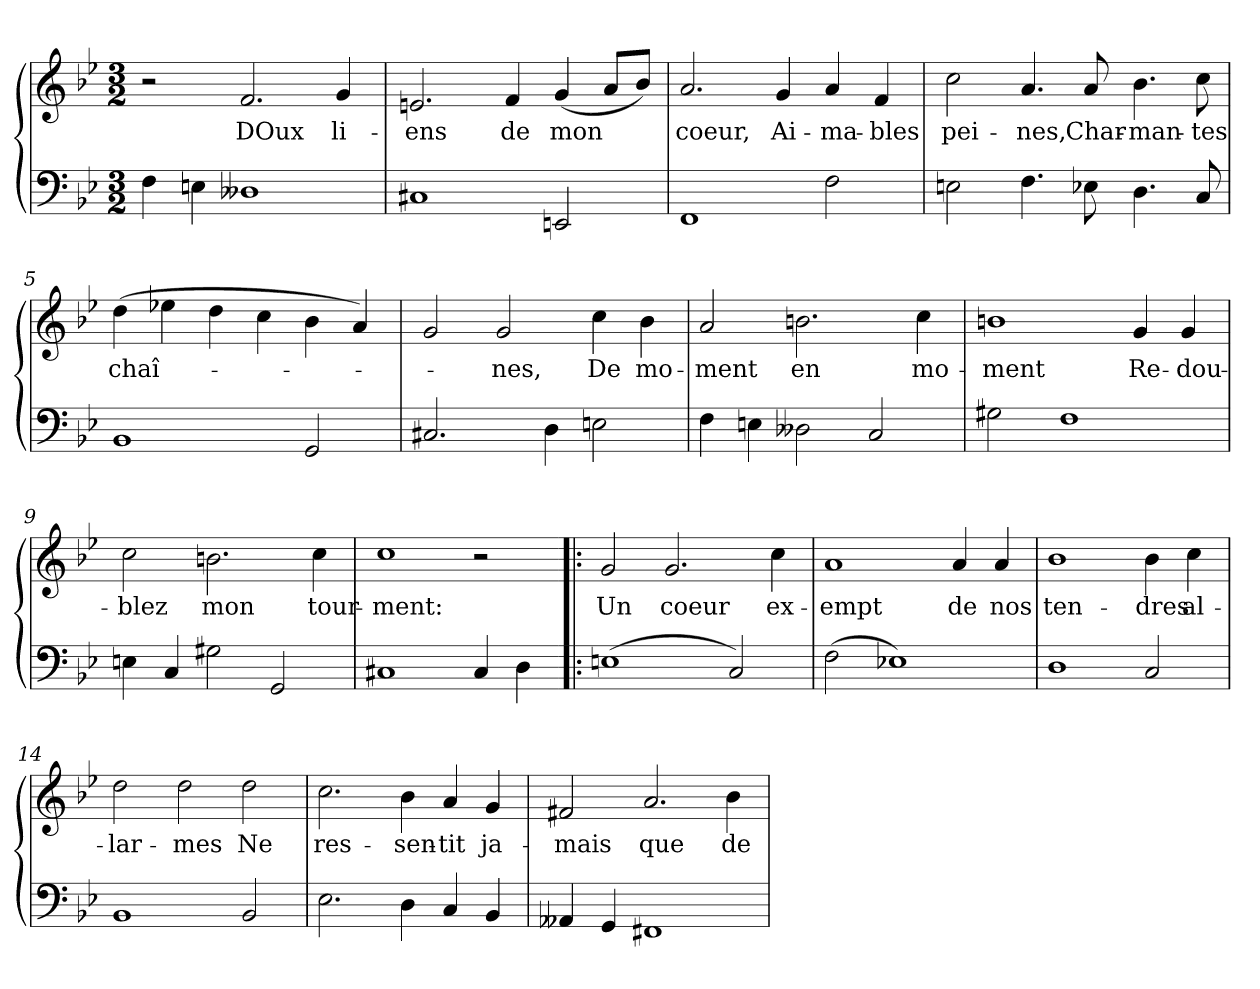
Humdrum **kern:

**kern	**kern	**text
*part2	*part1	*part1
*staff2	*staff1	*staff1
*clefF4	*clefG2	*
*k[b-e-]	*k[b-e-]	*
*B-:	*B-:	*
*M3/2	*M3/2	*
=1	=1	=1
4F\	2r	.
4En\	.	.
!	!	!LO:LY:b
1D--i	2.f/	DOux
!	!	!LO:LY:b
.	4g/	li-
=2	=2	=2
!	!	!LO:LY:b
1C#	2.en/	-ens
!	!	!LO:LY:b
.	4f/	de
!	!	!LO:LY:b
2EEn</	(<4g/	mon
.	8a/L	.
.	8b-/J)	.
=3	=3	=3
!	!	!LO:LY:b
1FF	2.a/	coeur,
!	!	!LO:LY:b
.	4g/	Ai-
!	!	!LO:LY:b
2F\	4a/	-ma-
!	!	!LO:LY:b:rj
.	4f/	-bles
=4	=4	=4
!	!	!LO:LY:b
2En>\	2cc\	pei-
!	!	!LO:LY:b
4.F\	4.a/	-nes,
!	!	!LO:LY:b
8E-X\	8a/	Char-
!	!	!LO:LY:b
4.D>\	4.b-\	-man-
!	!	!LO:LY:b:rj
8C</	8cc\	-tes
=5	=5	=5
!	!	!LO:LY:b
1BB-	(>4dd\	chaî-
.	4ee-X\	.
.	4dd\	.
.	4cc\	.
2GG/	4b-\	.
.	4a/)	.
!!LO:LB:g=z
=6	=6	=6
2.C#/	2g/	.
!	!	!LO:LY:b
.	2g/	-nes,
4D\	.	.
!	!	!LO:LY:b
2En>\	4cc\	De
!	!	!LO:LY:b
.	4b-\	mo-
=7	=7	=7
!	!	!LO:LY:b:rj
4F\	2a/	-ment
4En\	.	.
!	!	!LO:LY:b
2D--i\	2.bn\	en
2C/	.	.
!	!	!LO:LY:b
.	4cc\	mo-
=8	=8	=8
!	!	!LO:LY:b
2G#\	1bn	-ment
1F	.	.
!	!	!LO:LY:b
.	4g/	Re-
!	!	!LO:LY:b
.	4g/	-dou-
=9	=9	=9
!	!	!LO:LY:b
4En>\	2cc\	-blez
4C/	.	.
!	!	!LO:LY:b
2G#\	2.bn\	mon
2GG/	.	.
!	!	!LO:LY:b
.	4cc\	tour-
=10	=10	=10
!	!	!LO:LY:b
1C#	1cc	-ment:
4C#/	2r	.
4D\	.	.
!!LO:LB:g=z
=11!|:	=11!|:	=11!|:
!	!	!LO:LY:b
(>1En>	2g/	Un
!	!	!LO:LY:b
.	2.g/	coeur
2C/)	.	.
!	!	!LO:LY:b
.	4cc\	ex-
=12	=12	=12
!	!	!LO:LY:b
(>2F\	1a	-empt
1E-X)	.	.
!	!	!LO:LY:b
.	4a/	de
!	!	!LO:LY:b
.	4a/	nos
=13	=13	=13
!	!	!LO:LY:b
1D>	1b-	ten-
!	!	!LO:LY:b
2C</	4b-\	-dres
!	!	!LO:LY:b
.	4cc\	al-
=14	=14	=14
!	!	!LO:LY:b
1BB-	2dd\	-lar-
!	!	!LO:LY:b
.	2dd\	-mes
!	!	!LO:LY:b
2BB-/	2dd\	Ne
=15	=15	=15
!	!	!LO:LY:b
2.E->\	2.cc\	res-
!	!	!LO:LY:b
4D>\	4b-\	-sen-
!	!	!LO:LY:b:rj
4C</	4a/	-tit
!	!	!LO:LY:b
4BB-</	4g/	ja-
=16	=16	=16
!	!	!LO:LY:b
4AA--i/	2f#X/	-mais
4GG/	.	.
!	!	!LO:LY:b
1FF#X<	2.a/	que
!	!	!LO:LY:b
.	4b-\	de
=	=	=
*-	*-	*-
